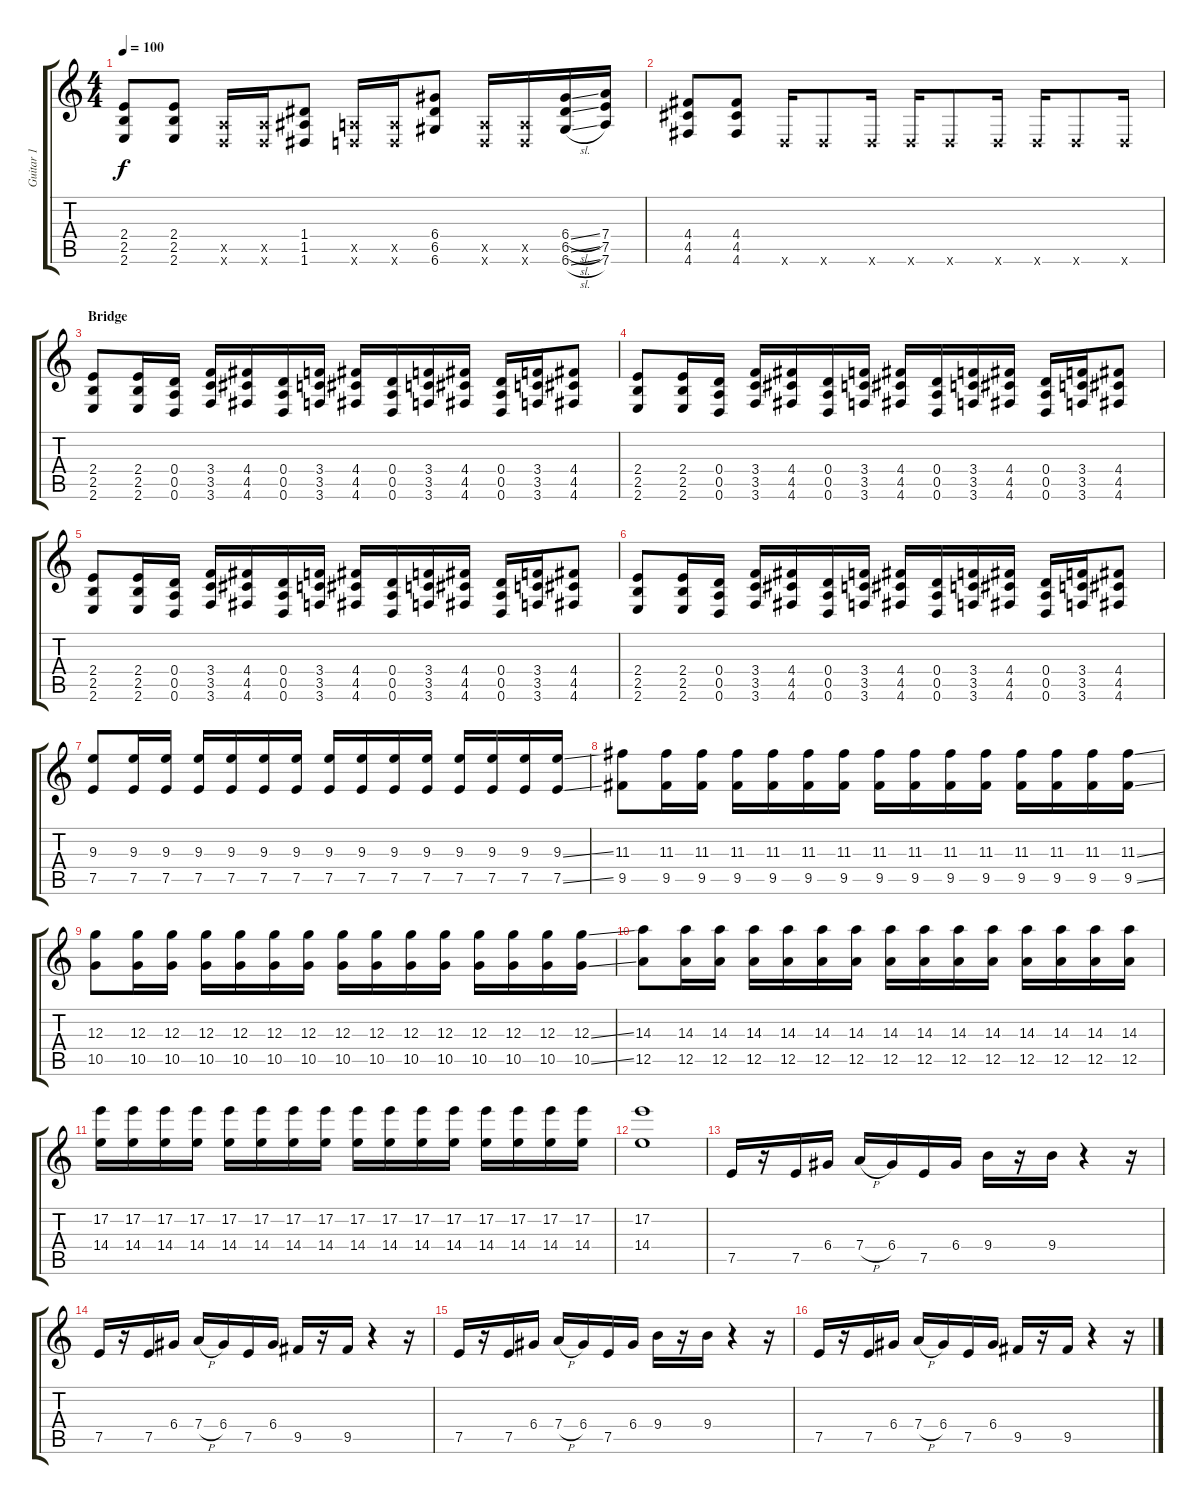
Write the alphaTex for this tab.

\track ("Guitar 1" "Guitar 1") {instrument distortionguitar}
\staff {score tabs}
\tuning (E4 B3 G3 D3 A2 D2) {hide}
\ts (4 4)
\tempo 100
\clef g2
\ks c
(2.4 2.5 2.6).8{dy f balance 0 instrument distortionguitar} (2.4 2.5 2.6).8 (0.5{x} 0.6{x}).16 (0.5{x} 0.6{x}).16 (1.4 1.5 1.6).8 (0.5{x} 0.6{x}).16 (0.5{x} 0.6{x}).16 (6.4 6.5 6.6).8 (0.5{x} 0.6{x}).16 (0.5{x} 0.6{x}).16 (6.4{sl} 6.5{sl} 6.6{sl}).16 (7.4 7.5 7.6).16 |
(4.4 4.5 4.6).8 (4.4 4.5 4.6).8 0.6{x}.16 0.6{x}.8 0.6{x}.16 0.6{x}.16 0.6{x}.8 0.6{x}.16 0.6{x}.16 0.6{x}.8 0.6{x}.16 |
\section ("" "Bridge")
(2.4 2.5 2.6).8 (2.4 2.5 2.6).16 (0.4 0.5 0.6).16 (3.4 3.5 3.6).16 (4.4 4.5 4.6).16 (0.4 0.5 0.6).16 (3.4 3.5 3.6).16 (4.4 4.5 4.6).16 (0.4 0.5 0.6).16 (3.4 3.5 3.6).16 (4.4 4.5 4.6).16 (0.4 0.5 0.6).16 (3.4 3.5 3.6).16 (4.4 4.5 4.6).8 |
(2.4 2.5 2.6).8 (2.4 2.5 2.6).16 (0.4 0.5 0.6).16 (3.4 3.5 3.6).16 (4.4 4.5 4.6).16 (0.4 0.5 0.6).16 (3.4 3.5 3.6).16 (4.4 4.5 4.6).16 (0.4 0.5 0.6).16 (3.4 3.5 3.6).16 (4.4 4.5 4.6).16 (0.4 0.5 0.6).16 (3.4 3.5 3.6).16 (4.4 4.5 4.6).8 |
(2.4 2.5 2.6).8 (2.4 2.5 2.6).16 (0.4 0.5 0.6).16 (3.4 3.5 3.6).16 (4.4 4.5 4.6).16 (0.4 0.5 0.6).16 (3.4 3.5 3.6).16 (4.4 4.5 4.6).16 (0.4 0.5 0.6).16 (3.4 3.5 3.6).16 (4.4 4.5 4.6).16 (0.4 0.5 0.6).16 (3.4 3.5 3.6).16 (4.4 4.5 4.6).8 |
(2.4 2.5 2.6).8 (2.4 2.5 2.6).16 (0.4 0.5 0.6).16 (3.4 3.5 3.6).16 (4.4 4.5 4.6).16 (0.4 0.5 0.6).16 (3.4 3.5 3.6).16 (4.4 4.5 4.6).16 (0.4 0.5 0.6).16 (3.4 3.5 3.6).16 (4.4 4.5 4.6).16 (0.4 0.5 0.6).16 (3.4 3.5 3.6).16 (4.4 4.5 4.6).8 |
(9.3 7.5).8 (9.3 7.5).16 (9.3 7.5).16 (9.3 7.5).16 (9.3 7.5).16 (9.3 7.5).16 (9.3 7.5).16 (9.3 7.5).16 (9.3 7.5).16 (9.3 7.5).16 (9.3 7.5).16 (9.3 7.5).16 (9.3 7.5).16 (9.3 7.5).16 (9.3{ss} 7.5{ss}).16 |
(11.3 9.5).8 (11.3 9.5).16 (11.3 9.5).16 (11.3 9.5).16 (11.3 9.5).16 (11.3 9.5).16 (11.3 9.5).16 (11.3 9.5).16 (11.3 9.5).16 (11.3 9.5).16 (11.3 9.5).16 (11.3 9.5).16 (11.3 9.5).16 (11.3 9.5).16 (11.3{ss} 9.5{ss}).16 |
(12.3 10.5).8 (12.3 10.5).16 (12.3 10.5).16 (12.3 10.5).16 (12.3 10.5).16 (12.3 10.5).16 (12.3 10.5).16 (12.3 10.5).16 (12.3 10.5).16 (12.3 10.5).16 (12.3 10.5).16 (12.3 10.5).16 (12.3 10.5).16 (12.3 10.5).16 (12.3{ss} 10.5{ss}).16 |
(14.3 12.5).8 (14.3 12.5).16 (14.3 12.5).16 (14.3 12.5).16 (14.3 12.5).16 (14.3 12.5).16 (14.3 12.5).16 (14.3 12.5).16 (14.3 12.5).16 (14.3 12.5).16 (14.3 12.5).16 (14.3 12.5).16 (14.3 12.5).16 (14.3 12.5).16 (14.3 12.5).16 |
(17.2 14.4).16 (17.2 14.4).16 (17.2 14.4).16 (17.2 14.4).16 (17.2 14.4).16 (17.2 14.4).16 (17.2 14.4).16 (17.2 14.4).16 (17.2 14.4).16 (17.2 14.4).16 (17.2 14.4).16 (17.2 14.4).16 (17.2 14.4).16 (17.2 14.4).16 (17.2 14.4).16 (17.2 14.4).16 |
(17.2 14.4).1 |
7.5.16 r.16 7.5.16 6.4.16 7.4{h}.16 6.4.16 7.5.16 6.4.16 9.4.16 r.16 9.4.16 r.4 r.16 |
7.5.16 r.16 7.5.16 6.4.16 7.4{h}.16 6.4.16 7.5.16 6.4.16 9.5.16 r.16 9.5.16 r.4 r.16 |
7.5.16 r.16 7.5.16 6.4.16 7.4{h}.16 6.4.16 7.5.16 6.4.16 9.4.16 r.16 9.4.16 r.4 r.16 |
7.5.16 r.16 7.5.16 6.4.16 7.4{h}.16 6.4.16 7.5.16 6.4.16 9.5.16 r.16 9.5.16 r.4 r.16
